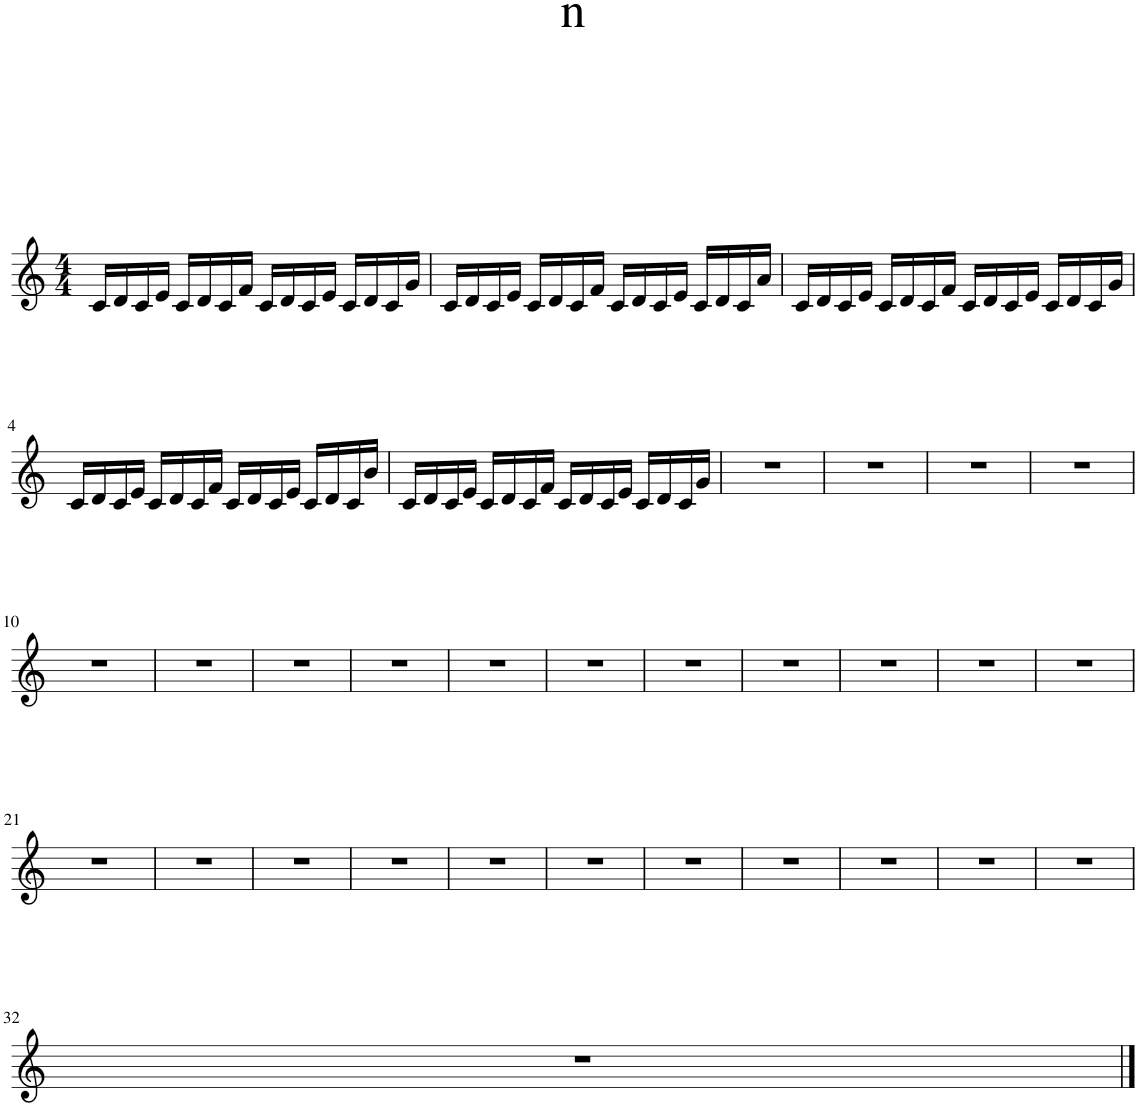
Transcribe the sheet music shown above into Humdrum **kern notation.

**kern
*part1
*staff1
*I"Piano
*I'Pno.
*clefG2
*k[]
*M4/4
=1
16c/LL
16d/
16c/
16e/JJ
16c/LL
16d/
16c/
16f/JJ
16c/LL
16d/
16c/
16e/JJ
16c/LL
16d/
16c/
16g/JJ
=2
16c/LL
16d/
16c/
16e/JJ
16c/LL
16d/
16c/
16f/JJ
16c/LL
16d/
16c/
16e/JJ
16c/LL
16d/
16c/
16a/JJ
=3
16c/LL
16d/
16c/
16e/JJ
16c/LL
16d/
16c/
16f/JJ
16c/LL
16d/
16c/
16e/JJ
16c/LL
16d/
16c/
16g/JJ
!!LO:LB:g=z
=4
16c/LL
16d/
16c/
16e/JJ
16c/LL
16d/
16c/
16f/JJ
16c/LL
16d/
16c/
16e/JJ
16c/LL
16d/
16c/
16b/JJ
=5
16c/LL
16d/
16c/
16e/JJ
16c/LL
16d/
16c/
16f/JJ
16c/LL
16d/
16c/
16e/JJ
16c/LL
16d/
16c/
16g/JJ
=6
1r
=7
1r
=8
1r
=9
1r
!!LO:LB:g=z
=10
1r
=11
1r
=12
1r
=13
1r
=14
1r
=15
1r
=16
1r
=17
1r
=18
1r
=19
1r
=20
1r
!!LO:LB:g=z
=21
1r
=22
1r
=23
1r
=24
1r
=25
1r
=26
1r
=27
1r
=28
1r
=29
1r
=30
1r
=31
1r
!!LO:LB:g=z
=32
1r
==
*-
